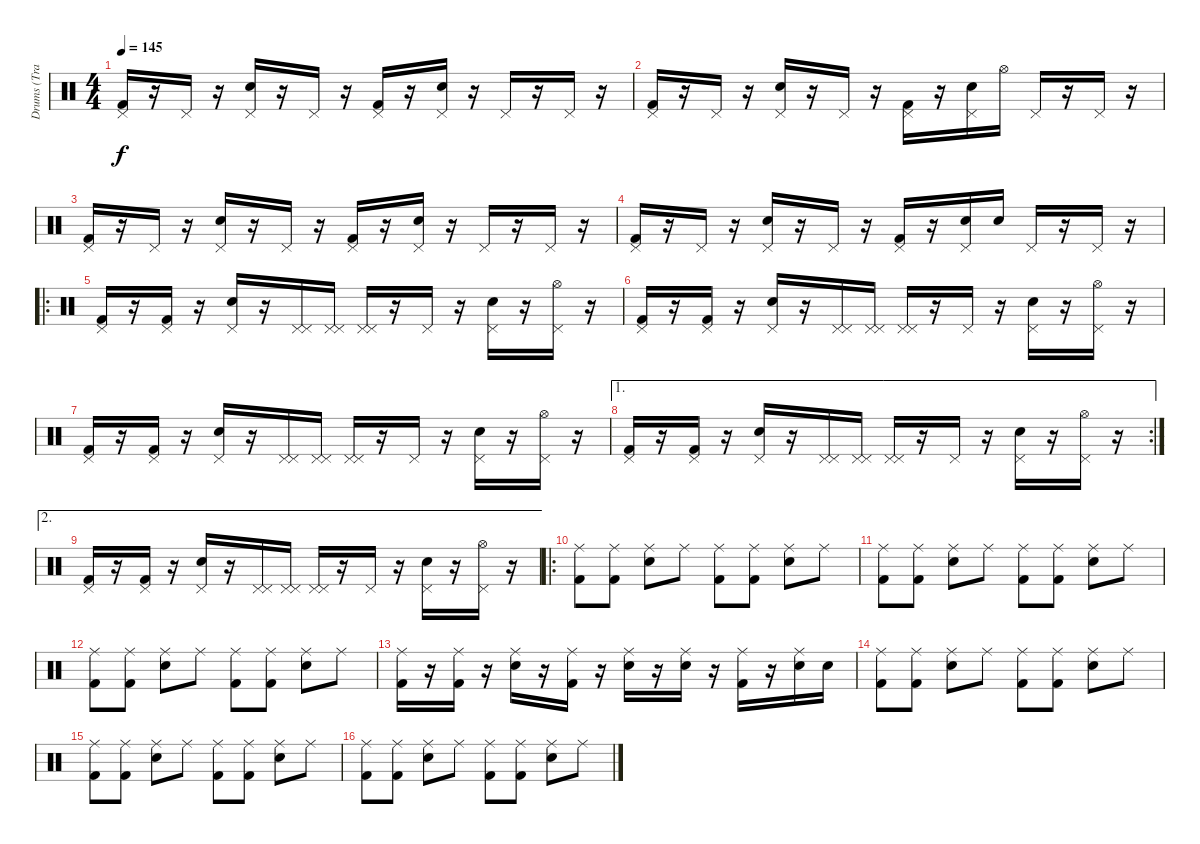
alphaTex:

\track ("Drums (Travis Barker)" "Drums (Tra") {instrument percussion}
\staff {score}
\articulation defaults
\ts (4 4)
\tempo 145
\clef neutral
\ks c
("Pedal Hi-Hat (hit)" "Kick (hit) 2").16{dy f} r.16 "Pedal Hi-Hat (hit)".16 r.16 ("Pedal Hi-Hat (hit)" "Snare (hit) 2").16 r.16 "Pedal Hi-Hat (hit)".16 r.16 ("Pedal Hi-Hat (hit)" "Kick (hit) 2").16 r.16 ("Pedal Hi-Hat (hit)" "Snare (hit) 2").16 r.16 "Pedal Hi-Hat (hit)".16 r.16 "Pedal Hi-Hat (hit)".16 r.16 |
("Pedal Hi-Hat (hit)" "Kick (hit) 2").16 r.16 "Pedal Hi-Hat (hit)".16 r.16 ("Pedal Hi-Hat (hit)" "Snare (hit) 2").16 r.16 "Pedal Hi-Hat (hit)".16 r.16 ("Pedal Hi-Hat (hit)" "Kick (hit) 2").16 r.16 ("Pedal Hi-Hat (hit)" "Snare (hit) 2").16 "Hi-Hat (open)".16 "Pedal Hi-Hat (hit)".16 r.16 "Pedal Hi-Hat (hit)".16 r.16 |
("Pedal Hi-Hat (hit)" "Kick (hit) 2").16 r.16 "Pedal Hi-Hat (hit)".16 r.16 ("Pedal Hi-Hat (hit)" "Snare (hit) 2").16 r.16 "Pedal Hi-Hat (hit)".16 r.16 ("Pedal Hi-Hat (hit)" "Kick (hit) 2").16 r.16 ("Pedal Hi-Hat (hit)" "Snare (hit) 2").16 r.16 "Pedal Hi-Hat (hit)".16 r.16 "Pedal Hi-Hat (hit)".16 r.16 |
("Pedal Hi-Hat (hit)" "Kick (hit) 2").16 r.16 "Pedal Hi-Hat (hit)".16 r.16 ("Pedal Hi-Hat (hit)" "Snare (hit) 2").16 r.16 "Pedal Hi-Hat (hit)".16 r.16 ("Pedal Hi-Hat (hit)" "Kick (hit) 2").16 r.16 ("Pedal Hi-Hat (hit)" "Snare (hit) 2").16 "Snare (hit) 2".16 "Pedal Hi-Hat (hit)".16 r.16 "Pedal Hi-Hat (hit)".16 r.16 |
\ro
("Pedal Hi-Hat (hit)" "Kick (hit) 2").16 r.16 ("Pedal Hi-Hat (hit)" "Kick (hit) 2").16 r.16 ("Pedal Hi-Hat (hit)" "Snare (hit) 2").16 r.16 ("Pedal Hi-Hat (hit)" "Pedal Hi-Hat (hit)").16 ("Pedal Hi-Hat (hit)" "Pedal Hi-Hat (hit)").16 ("Pedal Hi-Hat (hit)" "Pedal Hi-Hat (hit)").16 r.16 "Pedal Hi-Hat (hit)".16 r.16 ("Pedal Hi-Hat (hit)" "Snare (hit) 2").16 r.16 ("Pedal Hi-Hat (hit)" "Hi-Hat (open)").16 r.16 |
("Pedal Hi-Hat (hit)" "Kick (hit) 2").16 r.16 ("Pedal Hi-Hat (hit)" "Kick (hit) 2").16 r.16 ("Pedal Hi-Hat (hit)" "Snare (hit) 2").16 r.16 ("Pedal Hi-Hat (hit)" "Pedal Hi-Hat (hit)").16 ("Pedal Hi-Hat (hit)" "Pedal Hi-Hat (hit)").16 ("Pedal Hi-Hat (hit)" "Pedal Hi-Hat (hit)").16 r.16 "Pedal Hi-Hat (hit)".16 r.16 ("Pedal Hi-Hat (hit)" "Snare (hit) 2").16 r.16 ("Pedal Hi-Hat (hit)" "Hi-Hat (open)").16 r.16 |
("Pedal Hi-Hat (hit)" "Kick (hit) 2").16 r.16 ("Pedal Hi-Hat (hit)" "Kick (hit) 2").16 r.16 ("Pedal Hi-Hat (hit)" "Snare (hit) 2").16 r.16 ("Pedal Hi-Hat (hit)" "Pedal Hi-Hat (hit)").16 ("Pedal Hi-Hat (hit)" "Pedal Hi-Hat (hit)").16 ("Pedal Hi-Hat (hit)" "Pedal Hi-Hat (hit)").16 r.16 "Pedal Hi-Hat (hit)".16 r.16 ("Pedal Hi-Hat (hit)" "Snare (hit) 2").16 r.16 ("Pedal Hi-Hat (hit)" "Hi-Hat (open)").16 r.16 |
\ae 1
\rc 2
("Pedal Hi-Hat (hit)" "Kick (hit) 2").16 r.16 ("Pedal Hi-Hat (hit)" "Kick (hit) 2").16 r.16 ("Pedal Hi-Hat (hit)" "Snare (hit) 2").16 r.16 ("Pedal Hi-Hat (hit)" "Pedal Hi-Hat (hit)").16 ("Pedal Hi-Hat (hit)" "Pedal Hi-Hat (hit)").16 ("Pedal Hi-Hat (hit)" "Pedal Hi-Hat (hit)").16 r.16 "Pedal Hi-Hat (hit)".16 r.16 ("Pedal Hi-Hat (hit)" "Snare (hit) 2").16 r.16 ("Pedal Hi-Hat (hit)" "Hi-Hat (open)").16 r.16 |
\ae 2
("Pedal Hi-Hat (hit)" "Kick (hit) 2").16 r.16 ("Pedal Hi-Hat (hit)" "Kick (hit) 2").16 r.16 ("Pedal Hi-Hat (hit)" "Snare (hit) 2").16 r.16 ("Pedal Hi-Hat (hit)" "Pedal Hi-Hat (hit)").16 ("Pedal Hi-Hat (hit)" "Pedal Hi-Hat (hit)").16 ("Pedal Hi-Hat (hit)" "Pedal Hi-Hat (hit)").16 r.16 "Pedal Hi-Hat (hit)".16 r.16 ("Pedal Hi-Hat (hit)" "Snare (hit) 2").16 r.16 ("Pedal Hi-Hat (hit)" "Hi-Hat (open)").16 r.16 |
\ro
("Ride (middle)" "Kick (hit) 2").8 ("Ride (middle)" "Kick (hit) 2").8 ("Ride (middle)" "Snare (hit) 2").8 "Ride (middle)".8 ("Ride (middle)" "Kick (hit) 2").8 ("Ride (middle)" "Kick (hit) 2").8 ("Ride (middle)" "Snare (hit) 2").8 "Ride (middle)".8 |
("Ride (middle)" "Kick (hit) 2").8 ("Ride (middle)" "Kick (hit) 2").8 ("Ride (middle)" "Snare (hit) 2").8 "Ride (middle)".8 ("Ride (middle)" "Kick (hit) 2").8 ("Ride (middle)" "Kick (hit) 2").8 ("Ride (middle)" "Snare (hit) 2").8 "Ride (middle)".8 |
("Ride (middle)" "Kick (hit) 2").8 ("Ride (middle)" "Kick (hit) 2").8 ("Ride (middle)" "Snare (hit) 2").8 "Ride (middle)".8 ("Ride (middle)" "Kick (hit) 2").8 ("Ride (middle)" "Kick (hit) 2").8 ("Ride (middle)" "Snare (hit) 2").8 "Ride (middle)".8 |
("Ride (middle)" "Kick (hit) 2").16 r.16 ("Ride (middle)" "Kick (hit) 2").16 r.16 ("Ride (middle)" "Snare (hit) 2").16 r.16 ("Ride (middle)" "Kick (hit) 2").16 r.16 ("Ride (middle)" "Snare (hit) 2").16 r.16 ("Ride (middle)" "Snare (hit) 2").16 r.16 ("Ride (middle)" "Kick (hit) 2").16 r.16 ("Ride (middle)" "Snare (hit) 2").16 "Snare (hit) 2".16 |
("Ride (middle)" "Kick (hit) 2").8 ("Ride (middle)" "Kick (hit) 2").8 ("Ride (middle)" "Snare (hit) 2").8 "Ride (middle)".8 ("Ride (middle)" "Kick (hit) 2").8 ("Ride (middle)" "Kick (hit) 2").8 ("Ride (middle)" "Snare (hit) 2").8 "Ride (middle)".8 |
("Ride (middle)" "Kick (hit) 2").8 ("Ride (middle)" "Kick (hit) 2").8 ("Ride (middle)" "Snare (hit) 2").8 "Ride (middle)".8 ("Ride (middle)" "Kick (hit) 2").8 ("Ride (middle)" "Kick (hit) 2").8 ("Ride (middle)" "Snare (hit) 2").8 "Ride (middle)".8 |
("Ride (middle)" "Kick (hit) 2").8 ("Ride (middle)" "Kick (hit) 2").8 ("Ride (middle)" "Snare (hit) 2").8 "Ride (middle)".8 ("Ride (middle)" "Kick (hit) 2").8 ("Ride (middle)" "Kick (hit) 2").8 ("Ride (middle)" "Snare (hit) 2").8 "Ride (middle)".8
